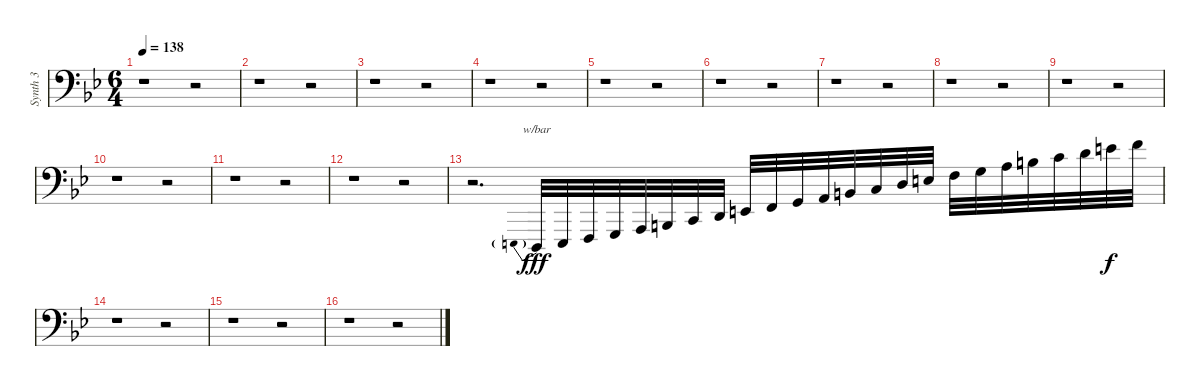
\track ("Synth 3" "Synth 3") {instrument synthbrass2}
\staff {score}
\tuning (E3 B2 G2 D2 A1 E1) {hide}
\ts (6 4)
\tempo 138
\clef f4
\ks gminor
r.1{dy fff} r.2 |
r.1 r.2 |
r.1 r.2 |
r.1 r.2 |
r.1 r.2 |
r.1 r.2 |
r.1 r.2 |
r.1 r.2 |
r.1 r.2 |
r.1 r.2 |
r.1 r.2 |
r.1 r.2 |
r.2{d instrument drawbarorgan} 0.6.32{tbe (predive default 0 -4 60 -4)} 0.6.32 1.6.32 3.6.32 0.5.32 2.5.32 3.5.32 0.4.32 2.4.32 3.4.32 0.3.32 2.3.32 0.2.32 1.2.32 3.2.32 0.1.32 1.1.32 3.1.32 5.1.32 7.1.32 8.1.32 10.1.32 12.1.32{dy f} 13.1.32 |
r.1 r.2 |
r.1 r.2 |
r.1 r.2
